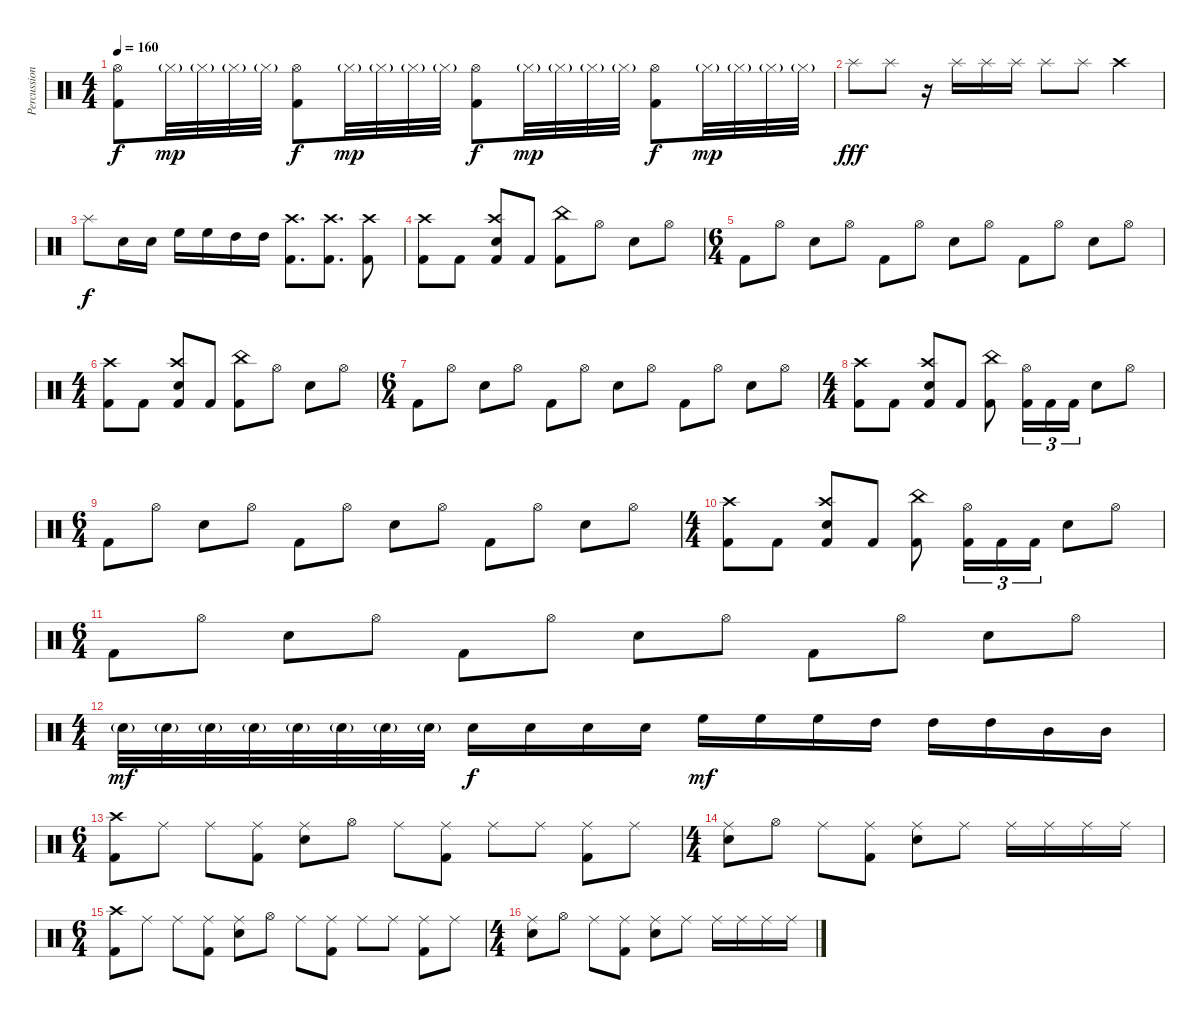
\track ("Percussioni" "Percussion") {instrument percussion}
\staff {score}
\articulation defaults
\ts (4 4)
\tempo 160
\clef neutral
\ks c
("Hi-Hat (open)" "Kick (hit) 2").8{dy f} "Hi-Hat (closed)"{g}.32{dy mp} "Hi-Hat (closed)"{g}.32 "Hi-Hat (closed)"{g}.32 "Hi-Hat (closed)"{g}.32 ("Hi-Hat (open)" "Kick (hit) 2").8{dy f} "Hi-Hat (closed)"{g}.32{dy mp} "Hi-Hat (closed)"{g}.32 "Hi-Hat (closed)"{g}.32 "Hi-Hat (closed)"{g}.32 ("Hi-Hat (open)" "Kick (hit) 2").8{dy f} "Hi-Hat (closed)"{g}.32{dy mp} "Hi-Hat (closed)"{g}.32 "Hi-Hat (closed)"{g}.32 "Hi-Hat (closed)"{g}.32 ("Hi-Hat (open)" "Kick (hit) 2").8{dy f} "Hi-Hat (closed)"{g}.32{dy mp} "Hi-Hat (closed)"{g}.32 "Hi-Hat (closed)"{g}.32 "Hi-Hat (closed)"{g}.32 |
"Splash (hit)".8{dy fff} "Splash (hit)".8 r.16 "Splash (hit)".16 "Splash (hit)".16 "Splash (hit)".16 "Splash (hit)".8 "Splash (hit)".8 "Crash high (hit)".4 |
"Splash (hit)".8{dy f} "Electric Snare (hit)".16 "Electric Snare (hit)".16 "High Floor Tom (hit)".16 "High Floor Tom (hit)".16 "High Tom (hit)".16 "High Tom (hit)".16 ("Crash high (hit)" "Kick (hit) 2").8{d} ("Crash high (hit)" "Kick (hit) 2").8{d} ("Crash high (hit)" "Kick (hit) 2").8 |
("Crash high (hit)" "Kick (hit) 2").8 "Kick (hit) 2".8 ("Crash high (hit)" "Electric Snare (hit)" "Kick (hit) 2").8 "Kick (hit) 2".8 ("China (hit)" "Kick (hit) 2").8 "Hi-Hat (open)".8 "Electric Snare (hit)".8 "Hi-Hat (open)".8 |
\ts (6 4)
"Kick (hit) 2".8 "Hi-Hat (open)".8 "Electric Snare (hit)".8 "Hi-Hat (open)".8 "Kick (hit) 2".8 "Hi-Hat (open)".8 "Electric Snare (hit)".8 "Hi-Hat (open)".8 "Kick (hit) 2".8 "Hi-Hat (open)".8 "Electric Snare (hit)".8 "Hi-Hat (open)".8 |
\ts (4 4)
("Crash high (hit)" "Kick (hit) 2").8 "Kick (hit) 2".8 ("Crash high (hit)" "Electric Snare (hit)" "Kick (hit) 2").8 "Kick (hit) 2".8 ("China (hit)" "Kick (hit) 2").8 "Hi-Hat (open)".8 "Electric Snare (hit)".8 "Hi-Hat (open)".8 |
\ts (6 4)
"Kick (hit) 2".8 "Hi-Hat (open)".8 "Electric Snare (hit)".8 "Hi-Hat (open)".8 "Kick (hit) 2".8 "Hi-Hat (open)".8 "Electric Snare (hit)".8 "Hi-Hat (open)".8 "Kick (hit) 2".8 "Hi-Hat (open)".8 "Electric Snare (hit)".8 "Hi-Hat (open)".8 |
\ts (4 4)
("Crash high (hit)" "Kick (hit) 2").8 "Kick (hit) 2".8 ("Crash high (hit)" "Electric Snare (hit)" "Kick (hit) 2").8 "Kick (hit) 2".8 ("China (hit)" "Kick (hit) 2").8 ("Hi-Hat (open)" "Kick (hit) 2").16{tu (3 2)} "Kick (hit) 2".16{tu (3 2)} "Kick (hit) 2".16{tu (3 2)} "Electric Snare (hit)".8 "Hi-Hat (open)".8 |
\ts (6 4)
"Kick (hit) 2".8 "Hi-Hat (open)".8 "Electric Snare (hit)".8 "Hi-Hat (open)".8 "Kick (hit) 2".8 "Hi-Hat (open)".8 "Electric Snare (hit)".8 "Hi-Hat (open)".8 "Kick (hit) 2".8 "Hi-Hat (open)".8 "Electric Snare (hit)".8 "Hi-Hat (open)".8 |
\ts (4 4)
("Crash high (hit)" "Kick (hit) 2").8 "Kick (hit) 2".8 ("Crash high (hit)" "Electric Snare (hit)" "Kick (hit) 2").8 "Kick (hit) 2".8 ("China (hit)" "Kick (hit) 2").8 ("Hi-Hat (open)" "Kick (hit) 2").16{tu (3 2)} "Kick (hit) 2".16{tu (3 2)} "Kick (hit) 2".16{tu (3 2)} "Electric Snare (hit)".8 "Hi-Hat (open)".8 |
\ts (6 4)
"Kick (hit) 2".8 "Hi-Hat (open)".8 "Electric Snare (hit)".8 "Hi-Hat (open)".8 "Kick (hit) 2".8 "Hi-Hat (open)".8 "Electric Snare (hit)".8 "Hi-Hat (open)".8 "Kick (hit) 2".8 "Hi-Hat (open)".8 "Electric Snare (hit)".8 "Hi-Hat (open)".8 |
\ts (4 4)
"Electric Snare (hit)"{g}.32{dy mf} "Electric Snare (hit)"{g}.32 "Electric Snare (hit)"{g}.32 "Electric Snare (hit)"{g}.32 "Electric Snare (hit)"{g}.32 "Electric Snare (hit)"{g}.32 "Electric Snare (hit)"{g}.32 "Electric Snare (hit)"{g}.32 "Electric Snare (hit)".16{dy f} "Electric Snare (hit)".16 "Electric Snare (hit)".16 "Electric Snare (hit)".16 "High Floor Tom (hit)".16{dy mf} "High Floor Tom (hit)".16 "High Floor Tom (hit)".16 "High Tom (hit)".16 "High Tom (hit)".16 "High Tom (hit)".16 "Mid Tom (hit)".16 "Mid Tom (hit)".16 |
\ts (6 4)
("Crash high (hit)" "Kick (hit) 2").8 "Ride (middle)".8 "Ride (middle)".8 ("Ride (middle)" "Kick (hit) 2").8 ("Ride (middle)" "Electric Snare (hit)").8 "Hi-Hat (open)".8 "Ride (middle)".8 ("Ride (middle)" "Kick (hit) 2").8 "Ride (middle)".8 "Ride (middle)".8 ("Ride (middle)" "Kick (hit) 2").8 "Ride (middle)".8 |
\ts (4 4)
("Ride (middle)" "Electric Snare (hit)").8 "Hi-Hat (open)".8 "Ride (middle)".8 ("Ride (middle)" "Kick (hit) 2").8 ("Ride (middle)" "Electric Snare (hit)").8 "Ride (middle)".8 "Ride (middle)".16 "Ride (middle)".16 "Ride (middle)".16 "Ride (middle)".16 |
\ts (6 4)
("Crash high (hit)" "Kick (hit) 2").8 "Ride (middle)".8 "Ride (middle)".8 ("Ride (middle)" "Kick (hit) 2").8 ("Ride (middle)" "Electric Snare (hit)").8 "Hi-Hat (open)".8 "Ride (middle)".8 ("Ride (middle)" "Kick (hit) 2").8 "Ride (middle)".8 "Ride (middle)".8 ("Ride (middle)" "Kick (hit) 2").8 "Ride (middle)".8 |
\ts (4 4)
("Ride (middle)" "Electric Snare (hit)").8 "Hi-Hat (open)".8 "Ride (middle)".8 ("Ride (middle)" "Kick (hit) 2").8 ("Ride (middle)" "Electric Snare (hit)").8 "Ride (middle)".8 "Ride (middle)".16 "Ride (middle)".16 "Ride (middle)".16 "Ride (middle)".16
